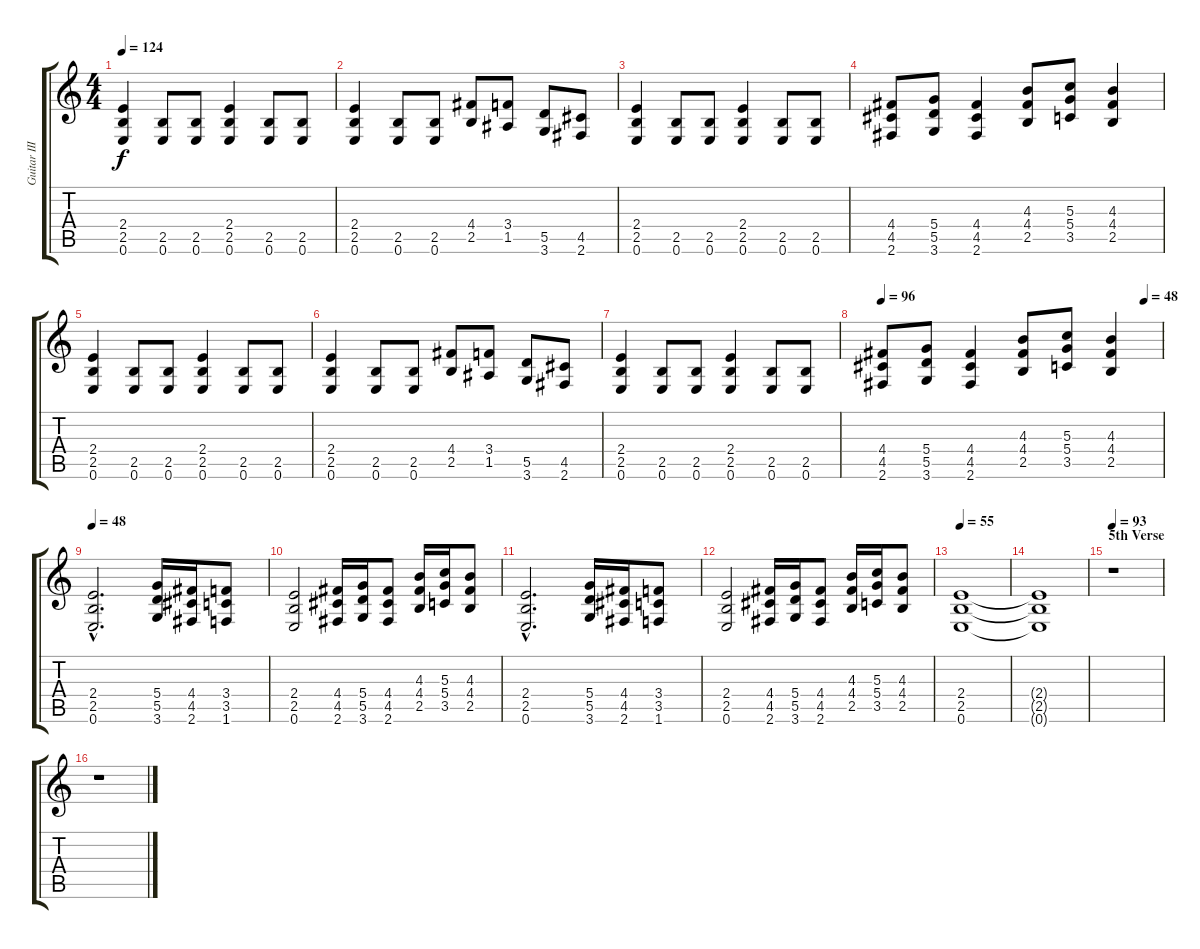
\track ("Guitar III" "Guitar III") {instrument distortionguitar}
\staff {score tabs}
\tuning (E4 B3 G3 D3 A2 E2) {hide}
\ts (4 4)
\tempo 124
\clef g2
\ks c
(2.4 2.5 0.6).4{dy f} (2.5 0.6).8 (2.5 0.6).8 (2.4 2.5 0.6).4 (2.5 0.6).8 (2.5 0.6).8 |
(2.4 2.5 0.6).4 (2.5 0.6).8 (2.5 0.6).8 (4.4 2.5).8 (3.4 1.5).8 (5.5 3.6).8 (4.5 2.6).8 |
(2.4 2.5 0.6).4 (2.5 0.6).8 (2.5 0.6).8 (2.4 2.5 0.6).4 (2.5 0.6).8 (2.5 0.6).8 |
(4.4 4.5 2.6).8 (5.4 5.5 3.6).8 (4.4 4.5 2.6).4 (4.3 4.4 2.5).8 (5.3 5.4 3.5).8 (4.3 4.4 2.5).4 |
(2.4 2.5 0.6).4 (2.5 0.6).8 (2.5 0.6).8 (2.4 2.5 0.6).4 (2.5 0.6).8 (2.5 0.6).8 |
(2.4 2.5 0.6).4 (2.5 0.6).8 (2.5 0.6).8 (4.4 2.5).8 (3.4 1.5).8 (5.5 3.6).8 (4.5 2.6).8 |
(2.4 2.5 0.6).4 (2.5 0.6).8 (2.5 0.6).8 (2.4 2.5 0.6).4 (2.5 0.6).8 (2.5 0.6).8 |
\tempo 96
\tempo (48 0.9375)
(4.4 4.5 2.6).8 (5.4 5.5 3.6).8 (4.4 4.5 2.6).4 (4.3 4.4 2.5).8 (5.3 5.4 3.5).8 (4.3 4.4 2.5).4 |
\tempo 48
(2.4{hac} 2.5{hac} 0.6{hac}).2{d} (5.4 5.5 3.6).16 (4.4 4.5 2.6).16 (3.4 3.5 1.6).8 |
(2.4 2.5 0.6).2 (4.4 4.5 2.6).16 (5.4 5.5 3.6).16 (4.4 4.5 2.6).8 (4.3 4.4 2.5).16 (5.3 5.4 3.5).16 (4.3 4.4 2.5).8 |
(2.4{hac} 2.5{hac} 0.6{hac}).2{d} (5.4 5.5 3.6).16 (4.4 4.5 2.6).16 (3.4 3.5 1.6).8 |
(2.4 2.5 0.6).2 (4.4 4.5 2.6).16 (5.4 5.5 3.6).16 (4.4 4.5 2.6).8 (4.3 4.4 2.5).16 (5.3 5.4 3.5).16 (4.3 4.4 2.5).8 |
\tempo 55
(2.4 2.5 0.6).1 |
(2.4{t} 2.5{t} 0.6{t}).1 |
\section ("" "5th Verse")
\tempo 93
r.1 |
r.1
